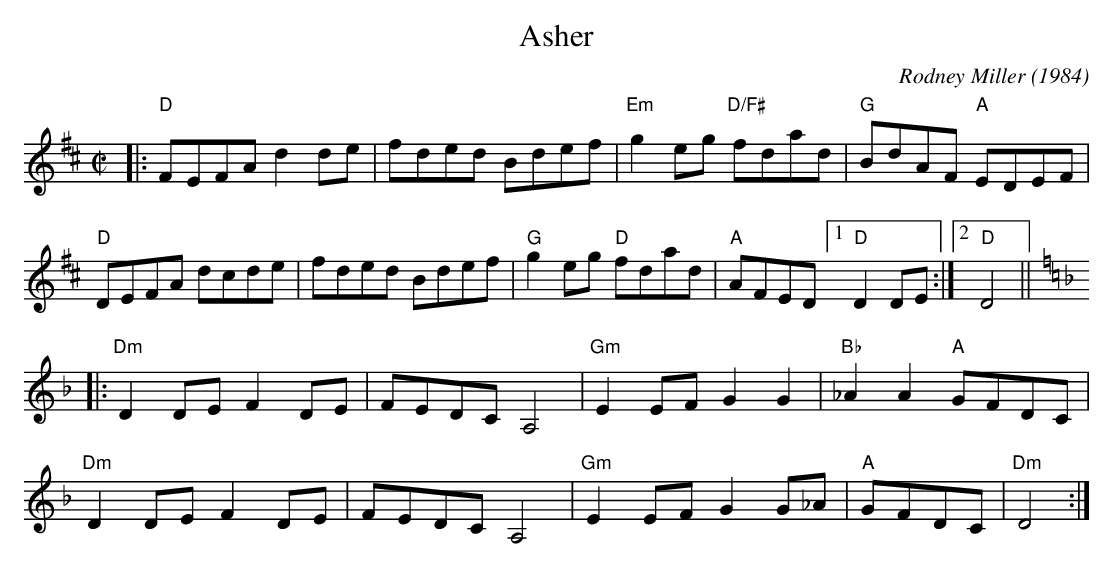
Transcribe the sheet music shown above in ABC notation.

X:1
T: Asher
C: Rodney Miller (1984)
M: C|
L: 1/8
K: D
|:\
"D"FEFA d2de | fded Bdef | "Em"g2eg "D/F#"fdad | "G"BdAF "A"EDEF |
"D"DEFA dcde | fded Bdef | "G"g2eg "D"fdad | "A"AFED [1 "D"D2DE :|[2 "D"D4 || [K:Dm]
|:\
"Dm"D2DE F2DE | FEDC A,4 | "Gm"E2EF G2G2 | "Bb"_A2A2 "A"GFDC |
"Dm"D2DE F2DE | FEDC A,4 | "Gm"E2EF G2G_A | "A"GFDC |"Dm"D4 :|
